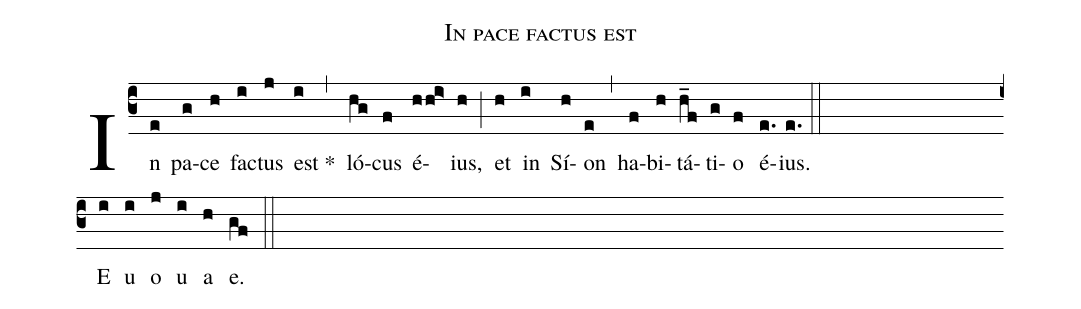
name: In pace factus est;
%%
(c3)

In(e) pa(g)ce(h) fac(i)tus(j) est *(i) (,) ló(hg)cus(f) é(hhi>)ius,(h) (;)
et(h) in(i) Sí(h)on(e) (,) ha(f)bi(h)tá(h_f)ti(g)o(f) é(e.)ius.(e.) (::) (Z)

E(i) u(i) o(j) u(i) a(h) e.(gf) (::)
